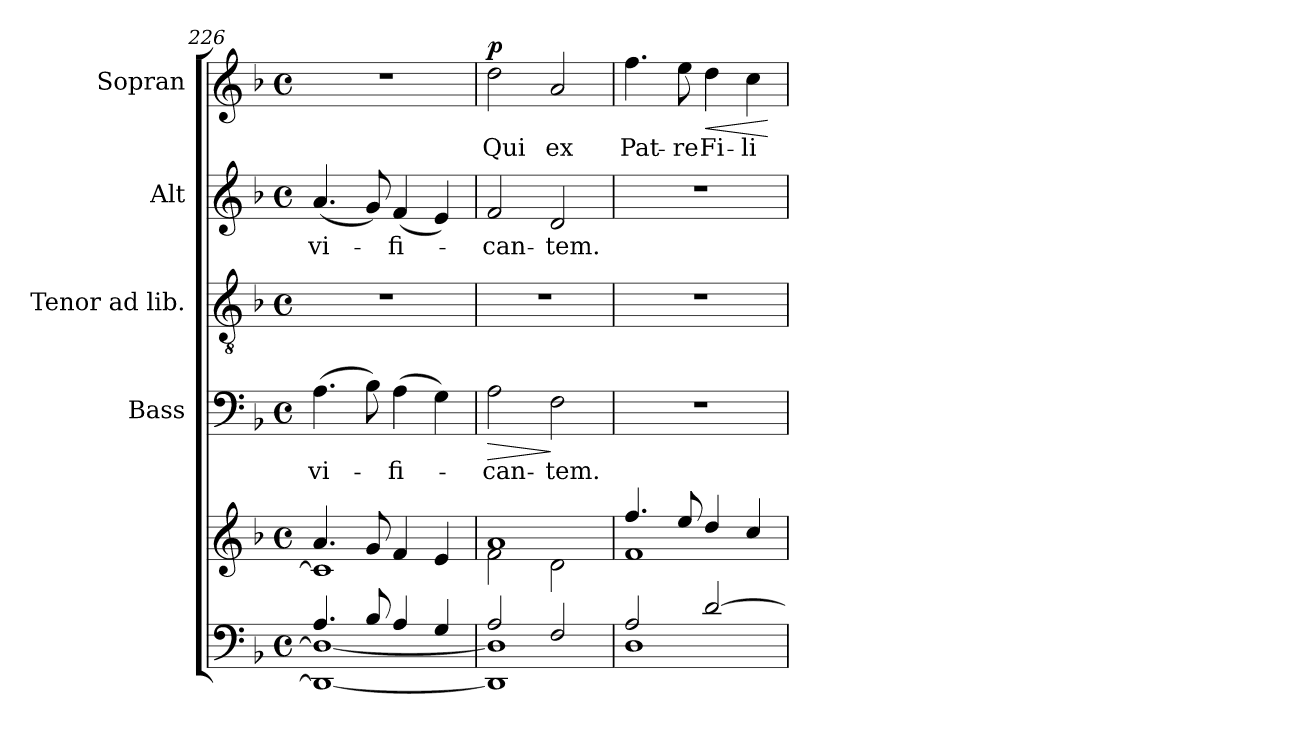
**kern	**kern	**kern	**text	**dynam	**kern	**kern	**text	**kern	**text	**dynam
*part5	*part5	*part4	*part4	*part4	*part3	*part2	*part2	*part1	*part1	*part1
*staff6	*staff5	*staff4	*staff4	*staff4	*staff3	*staff2	*staff2	*staff1	*staff1	*staff1
*	*	*I"Bass	*	*	*I"Tenor ad lib.	*I"Alt	*	*I"Sopran	*	*
*	*	*I'B.	*	*	*I'T.	*I'A.	*	*I'S.	*	*
*clefF4	*clefG2	*clefF4	*	*	*clefGv2	*clefG2	*	*clefG2	*	*
*k[b-]	*k[b-]	*k[b-]	*	*	*k[b-]	*k[b-]	*	*k[b-]	*	*
*F:	*F:	*F:	*	*	*F:	*F:	*	*F:	*	*
*M4/4	*M4/4	*M4/4	*	*	*M4/4	*M4/4	*	*M4/4	*	*
*met(c)	*met(c)	*met(c)	*	*	*met(c)	*met(c)	*	*met(c)	*	*
=226	=226	=226	=226	=226	=226	=226	=226	=226	=226	=226
*^	*^	*	*	*	*	*	*	*	*	*
!	!	!	!	!	!LO:LY:b	!	!	!	!LO:LY:b	!	!	!
4.A/	1DD_ 1D_	4.a/	1c#]	(>4.A\	-vi-	.	1r	(<4.a/	-vi-	1r	.	.
8B-/	.	8g/	.	8B-\)	.	.	.	8g/)	.	.	.	.
!	!	!	!	!	!LO:LY:b	!	!	!	!LO:LY:b	!	!	!
4A/	.	4f/	.	(>4A\	-fi-	.	.	(<4f/	-fi-	.	.	.
4G/	.	4e/	.	4G\)	.	.	.	4e/)	.	.	.	.
!!LO:LB:g=z
=227	=227	=227	=227	=227	=227	=227	=227	=227	=227	=227	=227	=227
!	!	!	!	!	!LO:LY:b	!LO:HP:b	!	!	!LO:LY:b	!	!LO:LY:b	!LO:DY:a
2A/	1DD] 1D]	1a	2f\	2A\	-can-	>	1r	2f/	-can-	2dd\	Qui	p
!	!	!	!	!	!LO:LY:b	!	!	!	!LO:LY:b	!	!LO:LY:b	!
2F/	.	.	2d\	2F\	-tem.	]	.	2d/	-tem.	2a/	ex	.
=228	=228	=228	=228	=228	=228	=228	=228	=228	=228	=228	=228	=228
!	!	!	!	!	!	!	!	!	!	!	!LO:LY:b	!
2A/	1D	4.ff/	1f	1r	.	.	1r	1r	.	4.ff\	Pat-	.
!	!	!	!	!	!	!	!	!	!	!	!LO:LY:b	!
.	.	8ee/	.	.	.	.	.	.	.	8ee\	-re	.
!	!	!	!	!	!	!	!	!	!	!	!LO:LY:b	!LO:HP:b
[>2d/	.	4dd/	.	.	.	.	.	.	.	4dd\	Fi-	<
!	!	!	!	!	!	!	!	!	!	!	!LO:LY:b	!
.	.	4cc/	.	.	.	.	.	.	.	4cc\	-li-	.
*v	*v	*	*	*	*	*	*	*	*	*	*	*
*	*v	*v	*	*	*	*	*	*	*	*	*
.	.	.	.	.	.	.	.	.	.	[
=	=	=	=	=	=	=	=	=	=	=
*-	*-	*-	*-	*-	*-	*-	*-	*-	*-	*-
